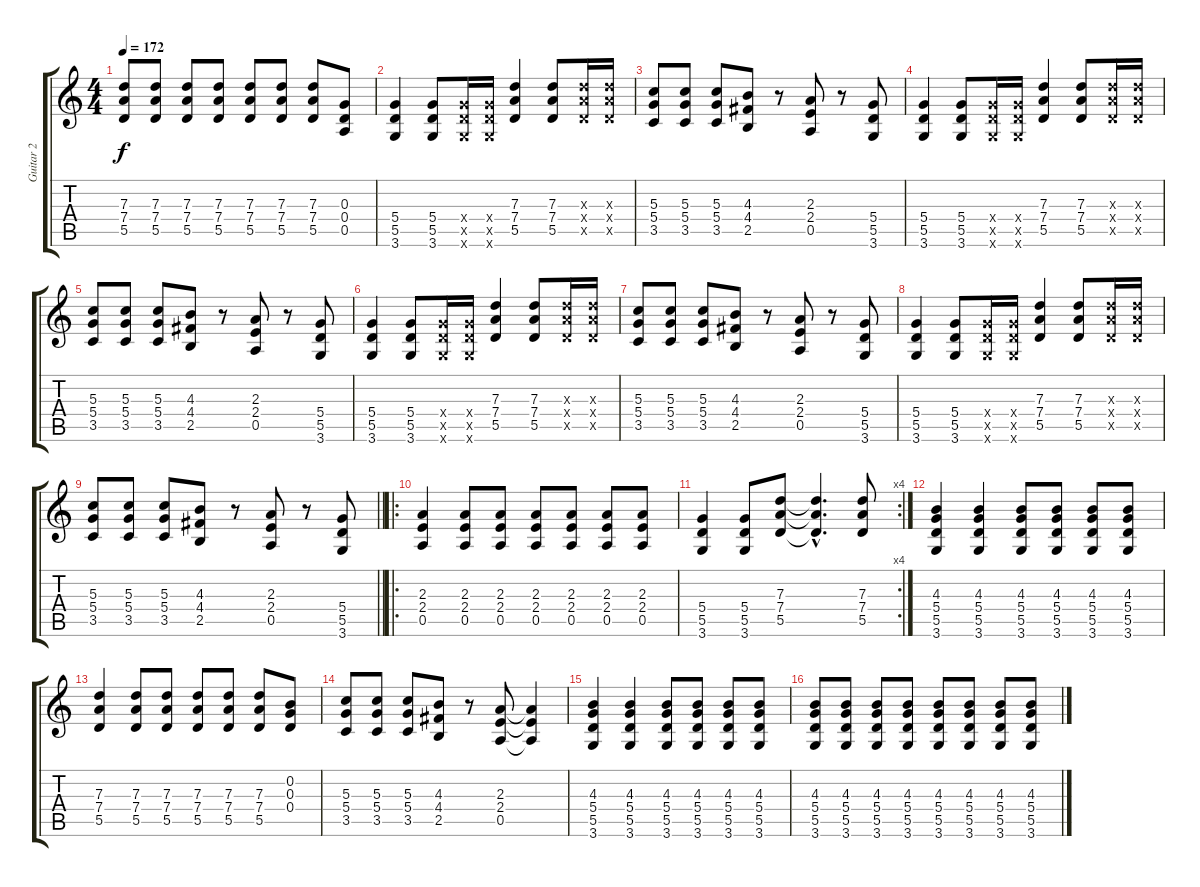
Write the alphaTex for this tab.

\track ("Guitar 2" "Guitar 2") {instrument overdrivenguitar}
\staff {score tabs}
\tuning (E4 B3 G3 D3 A2 E2) {hide}
\ts (4 4)
\tempo 172
\clef g2
\ks c
(7.3 7.4 5.5).8{dy f} (7.3 7.4 5.5).8 (7.3 7.4 5.5).8 (7.3 7.4 5.5).8 (7.3 7.4 5.5).8 (7.3 7.4 5.5).8 (7.3 7.4 5.5).8 (0.3 0.4 0.5).8 |
(5.4 5.5 3.6).4 (5.4 5.5 3.6).8 (5.4{x} 5.5{x} 3.6{x}).16 (5.4{x} 5.5{x} 3.6{x}).16 (7.3 7.4 5.5).4 (7.3 7.4 5.5).8 (7.3{x} 7.4{x} 5.5{x}).16 (7.3{x} 7.4{x} 5.5{x}).16 |
(5.3 5.4 3.5).8 (5.3 5.4 3.5).8 (5.3 5.4 3.5).8 (4.3 4.4 2.5).8 r.8 (2.3 2.4 0.5).8 r.8 (5.4 5.5 3.6).8 |
(5.4 5.5 3.6).4 (5.4 5.5 3.6).8 (5.4{x} 5.5{x} 3.6{x}).16 (5.4{x} 5.5{x} 3.6{x}).16 (7.3 7.4 5.5).4 (7.3 7.4 5.5).8 (7.3{x} 7.4{x} 5.5{x}).16 (7.3{x} 7.4{x} 5.5{x}).16 |
(5.3 5.4 3.5).8 (5.3 5.4 3.5).8 (5.3 5.4 3.5).8 (4.3 4.4 2.5).8 r.8 (2.3 2.4 0.5).8 r.8 (5.4 5.5 3.6).8 |
(5.4 5.5 3.6).4 (5.4 5.5 3.6).8 (5.4{x} 5.5{x} 3.6{x}).16 (5.4{x} 5.5{x} 3.6{x}).16 (7.3 7.4 5.5).4 (7.3 7.4 5.5).8 (7.3{x} 7.4{x} 5.5{x}).16 (7.3{x} 7.4{x} 5.5{x}).16 |
(5.3 5.4 3.5).8 (5.3 5.4 3.5).8 (5.3 5.4 3.5).8 (4.3 4.4 2.5).8 r.8 (2.3 2.4 0.5).8 r.8 (5.4 5.5 3.6).8 |
(5.4 5.5 3.6).4 (5.4 5.5 3.6).8 (5.4{x} 5.5{x} 3.6{x}).16 (5.4{x} 5.5{x} 3.6{x}).16 (7.3 7.4 5.5).4 (7.3 7.4 5.5).8 (7.3{x} 7.4{x} 5.5{x}).16 (7.3{x} 7.4{x} 5.5{x}).16 |
\barLineRight lightlight
(5.3 5.4 3.5).8 (5.3 5.4 3.5).8 (5.3 5.4 3.5).8 (4.3 4.4 2.5).8 r.8 (2.3 2.4 0.5).8 r.8 (5.4 5.5 3.6).8 |
\ro
(2.3 2.4 0.5).4{volume 13} (2.3 2.4 0.5).8 (2.3 2.4 0.5).8 (2.3 2.4 0.5).8 (2.3 2.4 0.5).8 (2.3 2.4 0.5).8 (2.3 2.4 0.5).8 |
\rc 4
(5.4 5.5 3.6).4 (5.4 5.5 3.6).8 (7.3 7.4 5.5).8 (7.3{hac t} 7.4{hac t} 5.5{hac t}).4{d} (7.3 7.4 5.5).8 |
(4.3 5.4 5.5 3.6).4{volume 16} (4.3 5.4 5.5 3.6).4 (4.3 5.4 5.5 3.6).8 (4.3 5.4 5.5 3.6).8 (4.3 5.4 5.5 3.6).8 (4.3 5.4 5.5 3.6).8 |
(7.3 7.4 5.5).4 (7.3 7.4 5.5).8 (7.3 7.4 5.5).8 (7.3 7.4 5.5).8 (7.3 7.4 5.5).8 (7.3 7.4 5.5).8 (0.2 0.3 0.4).8 |
(5.3 5.4 3.5).8 (5.3 5.4 3.5).8 (5.3 5.4 3.5).8 (4.3 4.4 2.5).8 r.8 (2.3 2.4 0.5).8 (2.3{t} 2.4{t} 0.5{t}).4 |
(4.3 5.4 5.5 3.6).4 (4.3 5.4 5.5 3.6).4 (4.3 5.4 5.5 3.6).8 (4.3 5.4 5.5 3.6).8 (4.3 5.4 5.5 3.6).8 (4.3 5.4 5.5 3.6).8 |
(4.3 5.4 5.5 3.6).8 (4.3 5.4 5.5 3.6).8 (4.3 5.4 5.5 3.6).8 (4.3 5.4 5.5 3.6).8 (4.3 5.4 5.5 3.6).8 (4.3 5.4 5.5 3.6).8 (4.3 5.4 5.5 3.6).8 (4.3 5.4 5.5 3.6).8
